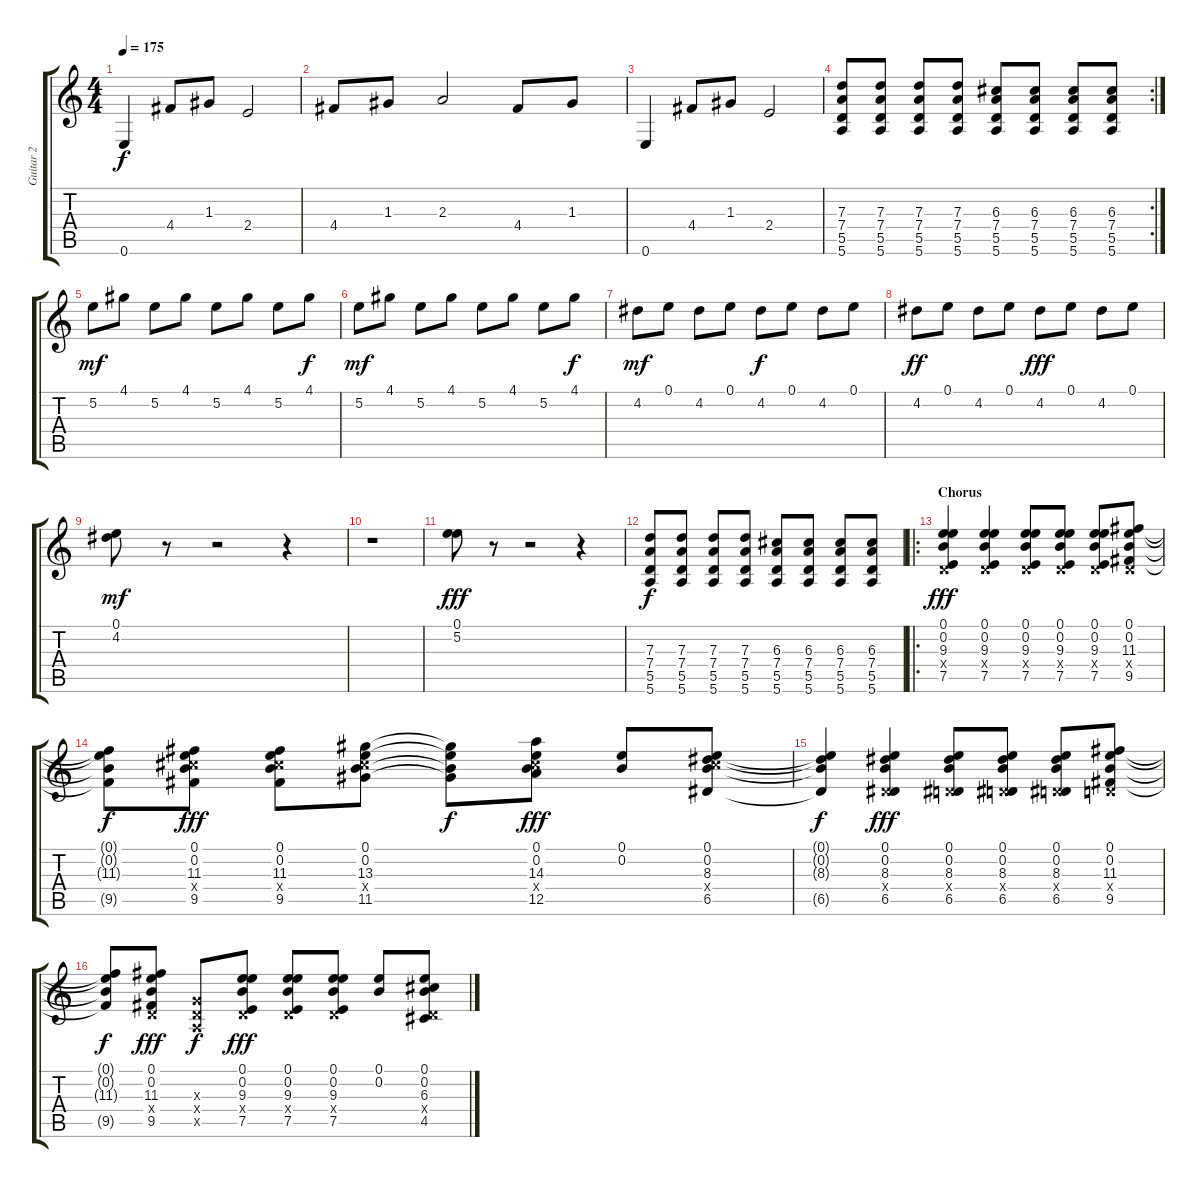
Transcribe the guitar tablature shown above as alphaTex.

\track ("Guitar 2" "Guitar 2") {instrument acousticguitarsteel}
\staff {score tabs}
\tuning (E4 B3 G3 D3 A2 E2) {hide}
\ts (4 4)
\tempo 175
\clef g2
\ks c
0.6.4{dy f} 4.4.8 1.3.8 2.4.2 |
4.4.8 1.3.8 2.3.2 4.4.8 1.3.8 |
0.6.4 4.4.8 1.3.8 2.4.2 |
\rc 2
(7.3 7.4 5.5 5.6).8 (7.3 7.4 5.5 5.6).8 (7.3 7.4 5.5 5.6).8 (7.3 7.4 5.5 5.6).8 (6.3 7.4 5.5 5.6).8 (6.3 7.4 5.5 5.6).8 (6.3 7.4 5.5 5.6).8 (6.3 7.4 5.5 5.6).8 |
5.2.8{dy mf} 4.1.8 5.2.8 4.1.8 5.2.8 4.1.8 5.2.8 4.1.8{dy f} |
5.2.8{dy mf} 4.1.8 5.2.8 4.1.8 5.2.8 4.1.8 5.2.8 4.1.8{dy f} |
4.2.8{dy mf} 0.1.8 4.2.8 0.1.8 4.2.8{dy f} 0.1.8 4.2.8 0.1.8 |
4.2.8{dy ff} 0.1.8 4.2.8 0.1.8 4.2.8{dy fff} 0.1.8 4.2.8 0.1.8 |
(0.1 4.2).8{dy mf} r.8 r.2 r.4 |
r.1 |
(0.1 5.2).8{dy fff} r.8 r.2 r.4 |
(7.3 7.4 5.5 5.6).8{dy f} (7.3 7.4 5.5 5.6).8 (7.3 7.4 5.5 5.6).8 (7.3 7.4 5.5 5.6).8 (6.3 7.4 5.5 5.6).8 (6.3 7.4 5.5 5.6).8 (6.3 7.4 5.5 5.6).8 (6.3 7.4 5.5 5.6).8 |
\ro
\section ("" "Chorus")
(0.1 0.2 9.3 0.4{x} 7.5).4{dy fff} (0.1 0.2 9.3 0.4{x} 7.5).4 (0.1 0.2 9.3 0.4{x} 7.5).8 (0.1 0.2 9.3 0.4{x} 7.5).8 (0.1 0.2 9.3 0.4{x} 7.5).8 (0.1 0.2 11.3 0.4{x} 9.5).8 |
(0.1{t} 0.2{t} 11.3{t} 9.5{t}).8{dy f} (0.1 0.2 11.3 11.4{x} 9.5).8{dy fff} (0.1 0.2 11.3 11.4{x} 9.5).8 (0.1 0.2 13.3 11.4{x} 11.5).8 (0.1{t} 0.2{t} 13.3{t} 11.5{t}).8{dy f} (0.1 0.2 14.3 11.4{x} 12.5).8{dy fff} (0.1 0.2).8 (0.1 0.2 8.3 11.4{x} 6.5).8 |
(0.1{t} 0.2{t} 8.3{t} 6.5{t}).4{dy f} (0.1 0.2 8.3 0.4{x} 6.5).4{dy fff} (0.1 0.2 8.3 0.4{x} 6.5).8 (0.1 0.2 8.3 0.4{x} 6.5).8 (0.1 0.2 8.3 0.4{x} 6.5).8 (0.1 0.2 11.3 0.4{x} 9.5).8 |
(0.1{t} 0.2{t} 11.3{t} 9.5{t}).8{dy f} (0.1 0.2 11.3 0.4{x} 9.5).8{dy fff} (0.3{x} 0.4{x} 0.5{x}).8{dy f} (0.1 0.2 9.3 0.4{x} 7.5).8{dy fff} (0.1 0.2 9.3 0.4{x} 7.5).8 (0.1 0.2 9.3 0.4{x} 7.5).8 (0.1 0.2).8 (0.1 0.2 6.3 0.4{x} 4.5).8
